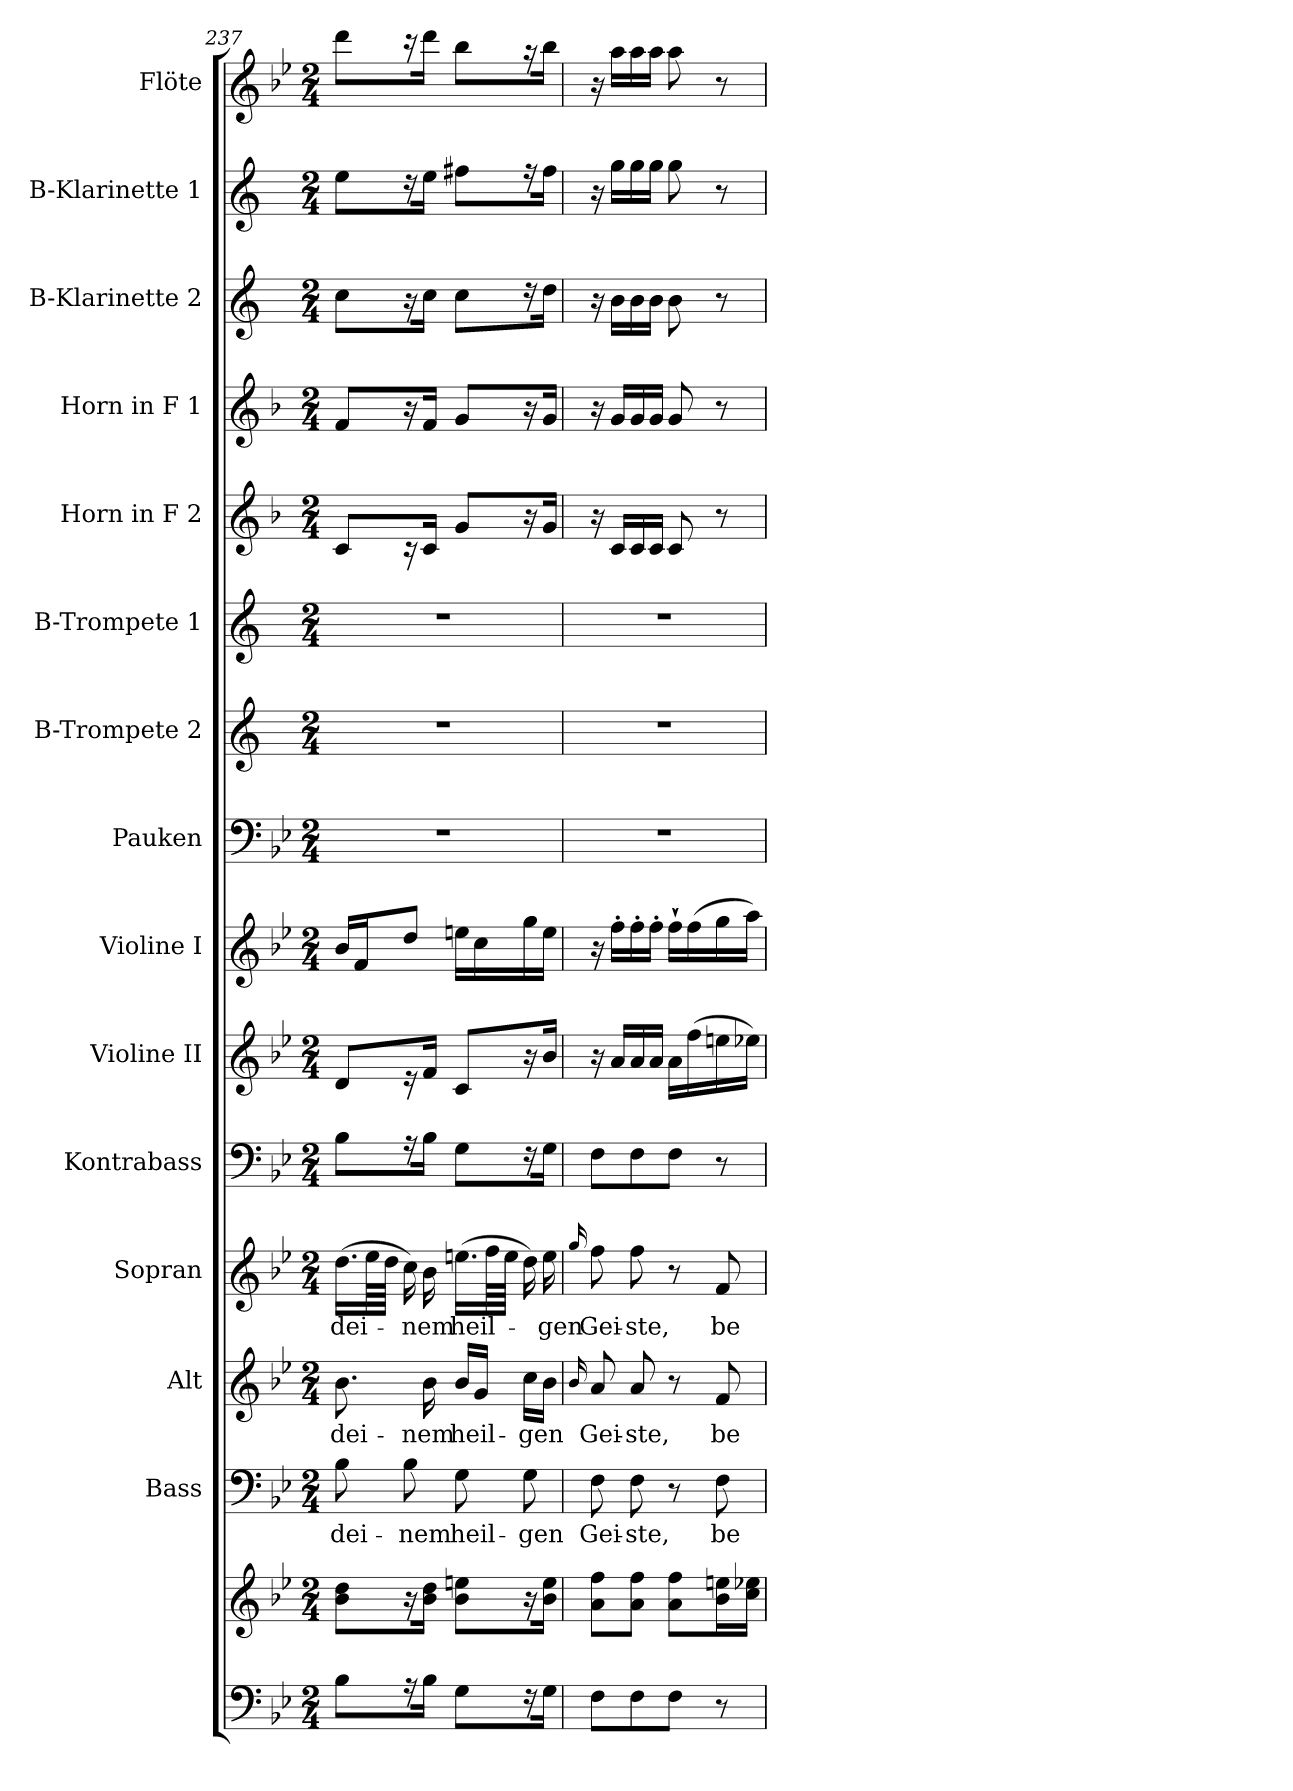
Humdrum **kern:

**kern	**kern	**kern	**text	**kern	**text	**kern	**text	**kern	**kern	**kern	**kern	**kern	**kern	**kern	**kern	**kern	**kern	**kern
*part15	*part15	*part14	*part14	*part13	*part13	*part12	*part12	*part11	*part10	*part9	*part8	*part7	*part6	*part5	*part4	*part3	*part2	*part1
*staff16	*staff15	*staff14	*staff14	*staff13	*staff13	*staff12	*staff12	*staff11	*staff10	*staff9	*staff8	*staff7	*staff6	*staff5	*staff4	*staff3	*staff2	*staff1
*	*	*I"Bass	*	*I"Alt	*	*I"Sopran	*	*I"Kontrabass	*I"Violine II	*I"Violine I	*I"Pauken	*I"B-Trompete 2	*I"B-Trompete 1	*I"Horn in F 2	*I"Horn in F 1	*I"B-Klarinette 2	*I"B-Klarinette 1	*I"Flöte
*	*	*I'B.	*	*I'A.	*	*I'S.	*	*I'Kb.	*I'Vl. II	*I'Vl. I	*I'Pk.	*I'B Trp. 2	*I'B Trp. 1	*	*	*I'B Kl. 2	*I'B Kl. 1	*I'Fl.
*clefF4	*clefG2	*clefF4	*	*clefG2	*	*clefG2	*	*clefF4	*clefG2	*clefG2	*clefF4	*clefG2	*clefG2	*clefG2	*clefG2	*clefG2	*clefG2	*clefG2
*	*	*	*	*	*	*	*	*ITrd7c12	*	*	*	*ITrd1c2	*ITrd1c2	*ITrd4c7	*ITrd4c7	*ITrd1c2	*ITrd1c2	*
*k[b-e-]	*k[b-e-]	*k[b-e-]	*	*k[b-e-]	*	*k[b-e-]	*	*k[b-e-]	*k[b-e-]	*k[b-e-]	*k[b-e-]	*k[b-e-]	*k[b-e-]	*k[b-e-]	*k[b-e-]	*k[b-e-]	*k[b-e-]	*k[b-e-]
*B-:	*B-:	*B-:	*	*B-:	*	*B-:	*	*B-:	*B-:	*B-:	*B-:	*B-:	*B-:	*B-:	*B-:	*B-:	*B-:	*B-:
*M2/4	*M2/4	*M2/4	*	*M2/4	*	*M2/4	*	*M2/4	*M2/4	*M2/4	*M2/4	*M2/4	*M2/4	*M2/4	*M2/4	*M2/4	*M2/4	*M2/4
=237	=237	=237	=237	=237	=237	=237	=237	=237	=237	=237	=237	=237	=237	=237	=237	=237	=237	=237
!	!	!	!LO:LY:b	!	!LO:LY:b	!	!LO:LY:b	!	!	!	!	!	!	!	!	!	!	!
8B-\L	8b-\ 8dd\L	8B-\	dei-	8.b-\	dei-	(>16.dd\LL	dei-	8BB-\L	8d/L	16b-/LL	2r	2r	2r	8F/L	8B-/L	8b-\L	8dd\L	8ddd\L
.	.	.	.	.	.	.	.	.	.	16f/J	.	.	.	.	.	.	.	.
.	.	.	.	.	.	64ee-\LL	.	.	.	.	.	.	.	.	.	.	.	.
.	.	.	.	.	.	64dd\JJJJ	.	.	.	.	.	.	.	.	.	.	.	.
!	!	!	!LO:LY:b	!	!	!	!	!	!	!	!	!	!	!	!	!	!	!
16r	16r	8B-\	-nem	.	.	16cc\)	.	16r	16r	8dd/J	.	.	.	16r	16r	16r	16r	16r
!	!	!	!	!	!LO:LY:b	!	!LO:LY:b	!	!	!	!	!	!	!	!	!	!	!
16B-\Jk	16b-\ 16dd\Jk	.	.	16b-\	-nem	16b-\	-nem	16BB-\Jk	16f/Jk	.	.	.	.	16F/Jk	16B-/Jk	16b-\Jk	16dd\Jk	16ddd\Jk
!	!	!	!LO:LY:b	!	!LO:LY:b	!	!LO:LY:b	!	!	!	!	!	!	!	!	!	!	!
8G\L	8b-\ 8een\L	8G\	heil-	16b-/LL	heil-	(>16.een\LL	heil-	8GG\L	8c/L	16een\LL	.	.	.	8c/L	8c/L	8b-\L	8een\L	8bb-\L
.	.	.	.	16g/JJ	.	.	.	.	.	16cc\	.	.	.	.	.	.	.	.
.	.	.	.	.	.	64ff\LL	.	.	.	.	.	.	.	.	.	.	.	.
.	.	.	.	.	.	64ee\JJJJ	.	.	.	.	.	.	.	.	.	.	.	.
!	!	!	!LO:LY:b	!	!LO:LY:b	!	!	!	!	!	!	!	!	!	!	!	!	!
16r	16r	8G\	-gen	16cc\LL	-gen	16dd\)	.	16r	16r	16gg\	.	.	.	16r	16r	16r	16r	16r
!	!	!	!	!	!	!	!LO:LY:b	!	!	!	!	!	!	!	!	!	!	!
16G\Jk	16b-\ 16ee\Jk	.	.	16b-\JJ	.	16ee\	-gen	16GG\Jk	16b-/Jk	16ee\JJ	.	.	.	16c/Jk	16c/Jk	16cc\Jk	16ee\Jk	16bb-\Jk
=238	=238	=238	=238	=238	=238	=238	=238	=238	=238	=238	=238	=238	=238	=238	=238	=238	=238	=238
.	.	.	.	16qqb-/	.	16qqgg/	.	.	.	.	.	.	.	.	.	.	.	.
!	!	!	!LO:LY:b	!	!LO:LY:b	!	!LO:LY:b	!	!	!	!	!	!	!	!	!	!	!
8F\L	8a\ 8ff\L	8F\	Gei-	8a/	Gei-	8ff\	Gei-	8FF\L	16r	16r	2r	2r	2r	16r	16r	16r	16r	16r
.	.	.	.	.	.	.	.	.	16a/LL	16ff'>\LL	.	.	.	16F/LL	16c/LL	16a\LL	16ff\LL	16aa\LL
!	!	!	!LO:LY:b	!	!LO:LY:b	!	!LO:LY:b	!	!	!	!	!	!	!	!	!	!	!
8F\	8a\ 8ff\J	8F\	-ste,	8a/	-ste,	8ff\	-ste,	8FF\	16a/	16ff'>\	.	.	.	16F/	16c/	16a\	16ff\	16aa\
.	.	.	.	.	.	.	.	.	16a/JJ	16ff'>\JJ	.	.	.	16F/JJ	16c/JJ	16a\JJ	16ff\JJ	16aa\JJ
8F\J	8a\ 8ff\L	8r	.	8r	.	8r	.	8FF\J	16a\LL	16ff`>\LL	.	.	.	8F/	8c/	8a\	8ff\	8aa\
.	.	.	.	.	.	.	.	.	(>16ff\	(>16ff\	.	.	.	.	.	.	.	.
!	!	!	!LO:LY:b	!	!LO:LY:b	!	!LO:LY:b	!	!	!	!	!	!	!	!	!	!	!
8r	16b-\ 16een\L	8F\	be-	8f/	be-	8f/	be-	8r	16een\	16gg\	.	.	.	8r	8r	8r	8r	8r
.	16cc\ 16ee-X\JJ	.	.	.	.	.	.	.	16ee-X\JJ)	16aa\JJ)	.	.	.	.	.	.	.	.
=	=	=	=	=	=	=	=	=	=	=	=	=	=	=	=	=	=	=
*-	*-	*-	*-	*-	*-	*-	*-	*-	*-	*-	*-	*-	*-	*-	*-	*-	*-	*-
